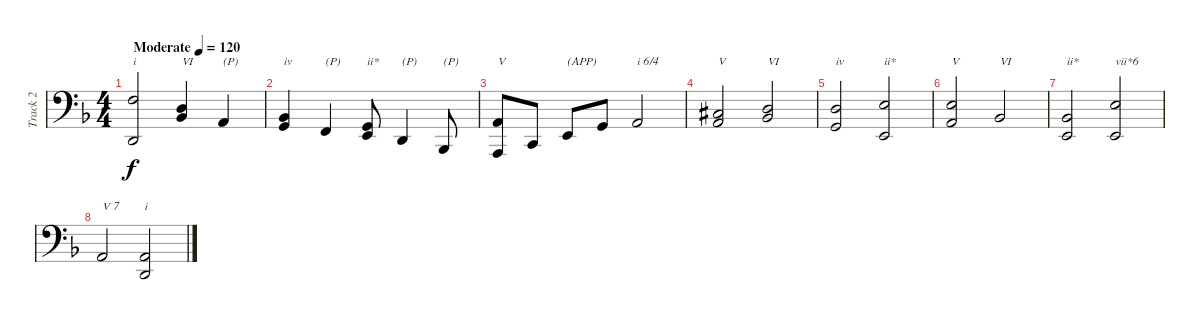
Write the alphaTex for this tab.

\track ("Track 2" "Track 2") {instrument acousticgrandpiano}
\staff {score}
\tuning (G2 D2 A1 E1 B0) {hide}
\ts (4 4)
\tempo (120 "Moderate")
\clef f4
\ks f
(10.1 0.2).2{txt "i" dy f instrument acousticgrandpiano} (7.1 8.2).4{txt "VI"} 2.1.4{txt "(P)"} |
(0.1 8.2).4{txt "iv"} 3.2.4{txt "(P)"} (0.1 2.2).8{txt "ii*"} 0.2.4{txt "(P)"} 1.3.8{txt "(P)"} |
(2.1 0.3).8{txt "V"} 3.3.8 2.2.8{txt "(APP)"} 0.1.8 2.1.2{txt "i 6/4"} |
(2.1 11.2{acc #}).2{txt "V"} (3.1 12.2).2{txt "VI"} |
(0.1 12.2).2{txt "iv"} (9.1 2.2).2{txt "ii*"} |
(2.1 14.2).2{txt "V"} 3.1.2{txt "VI"} |
(3.1 2.2).2{txt "ii*"} (9.1 2.2).2{txt "vii*6"} |
2.1.2{txt "V 7"} (2.1 0.2).2{txt "i"}
